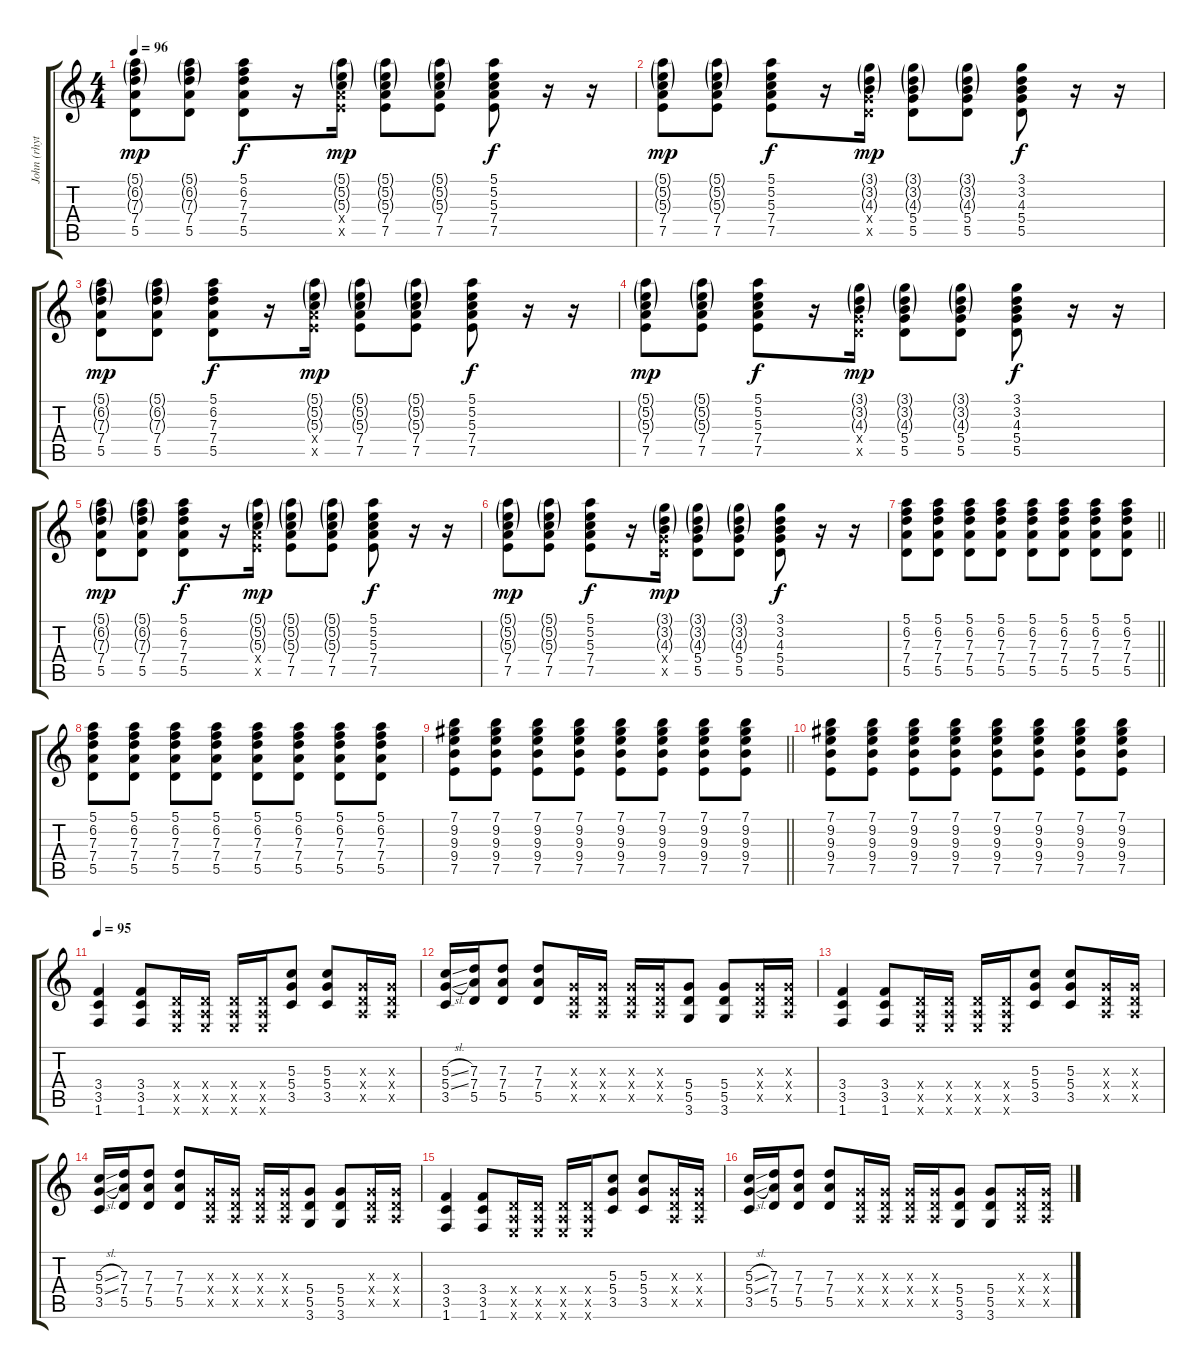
\track ("John (rhythm)" "John (rhyt") {instrument electricguitarjazz}
\staff {score tabs}
\tuning (E4 B3 G3 D3 A2 E2) {hide}
\ts (4 4)
\tempo 96
\clef g2
\ks c
(5.1{g} 6.2{g} 7.3{g} 7.4 5.5).8{dy mp} (5.1{g} 6.2{g} 7.3{g} 7.4 5.5).8 (5.1 6.2 7.3 7.4 5.5).8{dy f} r.16 (5.1{g} 5.2{g} 5.3{g} 7.4{x} 7.5{x}).16{dy mp} (5.1{g} 5.2{g} 5.3{g} 7.4 7.5).8 (5.1{g} 5.2{g} 5.3{g} 7.4 7.5).8 (5.1 5.2 5.3 7.4 7.5).8{dy f} r.16 r.16 |
(5.1{g} 5.2{g} 5.3{g} 7.4 7.5).8{dy mp} (5.1{g} 5.2{g} 5.3{g} 7.4 7.5).8 (5.1 5.2 5.3 7.4 7.5).8{dy f} r.16 (3.1{g} 3.2{g} 4.3{g} 5.4{x} 5.5{x}).16{dy mp} (3.1{g} 3.2{g} 4.3{g} 5.4 5.5).8 (3.1{g} 3.2{g} 4.3{g} 5.4 5.5).8 (3.1 3.2 4.3 5.4 5.5).8{dy f} r.16 r.16 |
(5.1{g} 6.2{g} 7.3{g} 7.4 5.5).8{dy mp} (5.1{g} 6.2{g} 7.3{g} 7.4 5.5).8 (5.1 6.2 7.3 7.4 5.5).8{dy f} r.16 (5.1{g} 5.2{g} 5.3{g} 7.4{x} 7.5{x}).16{dy mp} (5.1{g} 5.2{g} 5.3{g} 7.4 7.5).8 (5.1{g} 5.2{g} 5.3{g} 7.4 7.5).8 (5.1 5.2 5.3 7.4 7.5).8{dy f} r.16 r.16 |
(5.1{g} 5.2{g} 5.3{g} 7.4 7.5).8{dy mp} (5.1{g} 5.2{g} 5.3{g} 7.4 7.5).8 (5.1 5.2 5.3 7.4 7.5).8{dy f} r.16 (3.1{g} 3.2{g} 4.3{g} 5.4{x} 5.5{x}).16{dy mp} (3.1{g} 3.2{g} 4.3{g} 5.4 5.5).8 (3.1{g} 3.2{g} 4.3{g} 5.4 5.5).8 (3.1 3.2 4.3 5.4 5.5).8{dy f} r.16 r.16 |
(5.1{g} 6.2{g} 7.3{g} 7.4 5.5).8{dy mp} (5.1{g} 6.2{g} 7.3{g} 7.4 5.5).8 (5.1 6.2 7.3 7.4 5.5).8{dy f} r.16 (5.1{g} 5.2{g} 5.3{g} 7.4{x} 7.5{x}).16{dy mp} (5.1{g} 5.2{g} 5.3{g} 7.4 7.5).8 (5.1{g} 5.2{g} 5.3{g} 7.4 7.5).8 (5.1 5.2 5.3 7.4 7.5).8{dy f} r.16 r.16 |
(5.1{g} 5.2{g} 5.3{g} 7.4 7.5).8{dy mp} (5.1{g} 5.2{g} 5.3{g} 7.4 7.5).8 (5.1 5.2 5.3 7.4 7.5).8{dy f} r.16 (3.1{g} 3.2{g} 4.3{g} 5.4{x} 5.5{x}).16{dy mp} (3.1{g} 3.2{g} 4.3{g} 5.4 5.5).8 (3.1{g} 3.2{g} 4.3{g} 5.4 5.5).8 (3.1 3.2 4.3 5.4 5.5).8{dy f} r.16 r.16 |
\barLineRight lightlight
(5.1 6.2 7.3 7.4 5.5).8 (5.1 6.2 7.3 7.4 5.5).8 (5.1 6.2 7.3 7.4 5.5).8 (5.1 6.2 7.3 7.4 5.5).8 (5.1 6.2 7.3 7.4 5.5).8 (5.1 6.2 7.3 7.4 5.5).8 (5.1 6.2 7.3 7.4 5.5).8 (5.1 6.2 7.3 7.4 5.5).8 |
(5.1 6.2 7.3 7.4 5.5).8 (5.1 6.2 7.3 7.4 5.5).8 (5.1 6.2 7.3 7.4 5.5).8 (5.1 6.2 7.3 7.4 5.5).8 (5.1 6.2 7.3 7.4 5.5).8 (5.1 6.2 7.3 7.4 5.5).8 (5.1 6.2 7.3 7.4 5.5).8 (5.1 6.2 7.3 7.4 5.5).8 |
\barLineRight lightlight
(7.1 9.2 9.3 9.4 7.5).8 (7.1 9.2 9.3 9.4 7.5).8 (7.1 9.2 9.3 9.4 7.5).8 (7.1 9.2 9.3 9.4 7.5).8 (7.1 9.2 9.3 9.4 7.5).8 (7.1 9.2 9.3 9.4 7.5).8 (7.1 9.2 9.3 9.4 7.5).8 (7.1 9.2 9.3 9.4 7.5).8 |
(7.1 9.2 9.3 9.4 7.5).8 (7.1 9.2 9.3 9.4 7.5).8 (7.1 9.2 9.3 9.4 7.5).8 (7.1 9.2 9.3 9.4 7.5).8 (7.1 9.2 9.3 9.4 7.5).8 (7.1 9.2 9.3 9.4 7.5).8 (7.1 9.2 9.3 9.4 7.5).8 (7.1 9.2 9.3 9.4 7.5).8 |
\tempo 95
(3.4 3.5 1.6).4{instrument overdrivenguitar} (3.4 3.5 1.6).8 (0.4{x} 0.5{x} 0.6{x}).16 (0.4{x} 0.5{x} 0.6{x}).16 (0.4{x} 0.5{x} 0.6{x}).16 (0.4{x} 0.5{x} 0.6{x}).16 (5.3 5.4 3.5).8 (5.3 5.4 3.5).8 (0.3{x} 0.4{x} 0.5{x}).16 (0.3{x} 0.4{x} 0.5{x}).16 |
(5.3{sl} 5.4{sl} 3.5).16 (7.3 7.4 5.5).16 (7.3 7.4 5.5).8 (7.3 7.4 5.5).8 (0.3{x} 0.4{x} 0.5{x}).16 (0.3{x} 0.4{x} 0.5{x}).16 (0.3{x} 0.4{x} 0.5{x}).16 (0.3{x} 0.4{x} 0.5{x}).16 (5.4 5.5 3.6).8 (5.4 5.5 3.6).8 (0.3{x} 0.4{x} 0.5{x}).16 (0.3{x} 0.4{x} 0.5{x}).16 |
(3.4 3.5 1.6).4 (3.4 3.5 1.6).8 (0.4{x} 0.5{x} 0.6{x}).16 (0.4{x} 0.5{x} 0.6{x}).16 (0.4{x} 0.5{x} 0.6{x}).16 (0.4{x} 0.5{x} 0.6{x}).16 (5.3 5.4 3.5).8 (5.3 5.4 3.5).8 (0.3{x} 0.4{x} 0.5{x}).16 (0.3{x} 0.4{x} 0.5{x}).16 |
(5.3{sl} 5.4{sl} 3.5).16 (7.3 7.4 5.5).16 (7.3 7.4 5.5).8 (7.3 7.4 5.5).8 (0.3{x} 0.4{x} 0.5{x}).16 (0.3{x} 0.4{x} 0.5{x}).16 (0.3{x} 0.4{x} 0.5{x}).16 (0.3{x} 0.4{x} 0.5{x}).16 (5.4 5.5 3.6).8 (5.4 5.5 3.6).8 (0.3{x} 0.4{x} 0.5{x}).16 (0.3{x} 0.4{x} 0.5{x}).16 |
(3.4 3.5 1.6).4 (3.4 3.5 1.6).8 (0.4{x} 0.5{x} 0.6{x}).16 (0.4{x} 0.5{x} 0.6{x}).16 (0.4{x} 0.5{x} 0.6{x}).16 (0.4{x} 0.5{x} 0.6{x}).16 (5.3 5.4 3.5).8 (5.3 5.4 3.5).8 (0.3{x} 0.4{x} 0.5{x}).16 (0.3{x} 0.4{x} 0.5{x}).16 |
(5.3{sl} 5.4{sl} 3.5).16 (7.3 7.4 5.5).16 (7.3 7.4 5.5).8 (7.3 7.4 5.5).8 (0.3{x} 0.4{x} 0.5{x}).16 (0.3{x} 0.4{x} 0.5{x}).16 (0.3{x} 0.4{x} 0.5{x}).16 (0.3{x} 0.4{x} 0.5{x}).16 (5.4 5.5 3.6).8 (5.4 5.5 3.6).8 (0.3{x} 0.4{x} 0.5{x}).16 (0.3{x} 0.4{x} 0.5{x}).16
